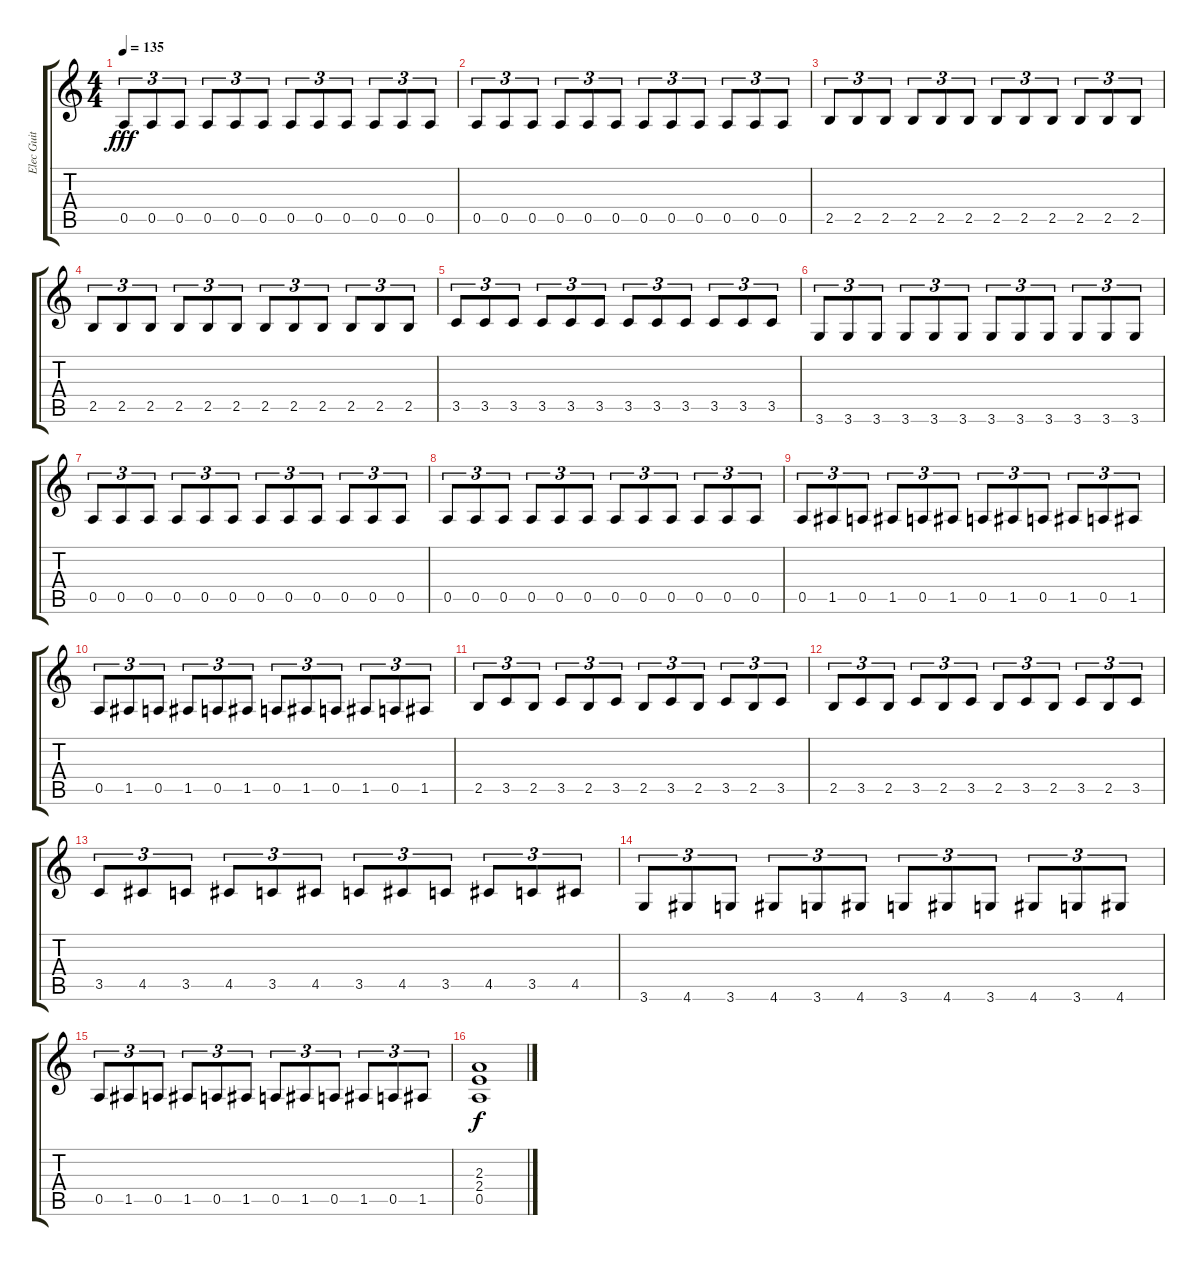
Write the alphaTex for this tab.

\track ("Elec Guit 1" "Elec Guit ") {instrument overdrivenguitar}
\staff {score tabs}
\tuning (E4 B3 G3 D3 A2 E2) {hide}
\ts (4 4)
\tempo 135
\clef g2
\ks c
0.5.8{tu (3 2) dy fff} 0.5.8{tu (3 2)} 0.5.8{tu (3 2)} 0.5.8{tu (3 2)} 0.5.8{tu (3 2)} 0.5.8{tu (3 2)} 0.5.8{tu (3 2)} 0.5.8{tu (3 2)} 0.5.8{tu (3 2)} 0.5.8{tu (3 2)} 0.5.8{tu (3 2)} 0.5.8{tu (3 2)} |
0.5.8{tu (3 2)} 0.5.8{tu (3 2)} 0.5.8{tu (3 2)} 0.5.8{tu (3 2)} 0.5.8{tu (3 2)} 0.5.8{tu (3 2)} 0.5.8{tu (3 2)} 0.5.8{tu (3 2)} 0.5.8{tu (3 2)} 0.5.8{tu (3 2)} 0.5.8{tu (3 2)} 0.5.8{tu (3 2)} |
2.5.8{tu (3 2)} 2.5.8{tu (3 2)} 2.5.8{tu (3 2)} 2.5.8{tu (3 2)} 2.5.8{tu (3 2)} 2.5.8{tu (3 2)} 2.5.8{tu (3 2)} 2.5.8{tu (3 2)} 2.5.8{tu (3 2)} 2.5.8{tu (3 2)} 2.5.8{tu (3 2)} 2.5.8{tu (3 2)} |
2.5.8{tu (3 2)} 2.5.8{tu (3 2)} 2.5.8{tu (3 2)} 2.5.8{tu (3 2)} 2.5.8{tu (3 2)} 2.5.8{tu (3 2)} 2.5.8{tu (3 2)} 2.5.8{tu (3 2)} 2.5.8{tu (3 2)} 2.5.8{tu (3 2)} 2.5.8{tu (3 2)} 2.5.8{tu (3 2)} |
3.5.8{tu (3 2)} 3.5.8{tu (3 2)} 3.5.8{tu (3 2)} 3.5.8{tu (3 2)} 3.5.8{tu (3 2)} 3.5.8{tu (3 2)} 3.5.8{tu (3 2)} 3.5.8{tu (3 2)} 3.5.8{tu (3 2)} 3.5.8{tu (3 2)} 3.5.8{tu (3 2)} 3.5.8{tu (3 2)} |
3.6.8{tu (3 2)} 3.6.8{tu (3 2)} 3.6.8{tu (3 2)} 3.6.8{tu (3 2)} 3.6.8{tu (3 2)} 3.6.8{tu (3 2)} 3.6.8{tu (3 2)} 3.6.8{tu (3 2)} 3.6.8{tu (3 2)} 3.6.8{tu (3 2)} 3.6.8{tu (3 2)} 3.6.8{tu (3 2)} |
0.5.8{tu (3 2)} 0.5.8{tu (3 2)} 0.5.8{tu (3 2)} 0.5.8{tu (3 2)} 0.5.8{tu (3 2)} 0.5.8{tu (3 2)} 0.5.8{tu (3 2)} 0.5.8{tu (3 2)} 0.5.8{tu (3 2)} 0.5.8{tu (3 2)} 0.5.8{tu (3 2)} 0.5.8{tu (3 2)} |
0.5.8{tu (3 2)} 0.5.8{tu (3 2)} 0.5.8{tu (3 2)} 0.5.8{tu (3 2)} 0.5.8{tu (3 2)} 0.5.8{tu (3 2)} 0.5.8{tu (3 2)} 0.5.8{tu (3 2)} 0.5.8{tu (3 2)} 0.5.8{tu (3 2)} 0.5.8{tu (3 2)} 0.5.8{tu (3 2)} |
0.5.8{tu (3 2)} 1.5.8{tu (3 2)} 0.5.8{tu (3 2)} 1.5.8{tu (3 2)} 0.5.8{tu (3 2)} 1.5.8{tu (3 2)} 0.5.8{tu (3 2)} 1.5.8{tu (3 2)} 0.5.8{tu (3 2)} 1.5.8{tu (3 2)} 0.5.8{tu (3 2)} 1.5.8{tu (3 2)} |
0.5.8{tu (3 2)} 1.5.8{tu (3 2)} 0.5.8{tu (3 2)} 1.5.8{tu (3 2)} 0.5.8{tu (3 2)} 1.5.8{tu (3 2)} 0.5.8{tu (3 2)} 1.5.8{tu (3 2)} 0.5.8{tu (3 2)} 1.5.8{tu (3 2)} 0.5.8{tu (3 2)} 1.5.8{tu (3 2)} |
2.5.8{tu (3 2)} 3.5.8{tu (3 2)} 2.5.8{tu (3 2)} 3.5.8{tu (3 2)} 2.5.8{tu (3 2)} 3.5.8{tu (3 2)} 2.5.8{tu (3 2)} 3.5.8{tu (3 2)} 2.5.8{tu (3 2)} 3.5.8{tu (3 2)} 2.5.8{tu (3 2)} 3.5.8{tu (3 2)} |
2.5.8{tu (3 2)} 3.5.8{tu (3 2)} 2.5.8{tu (3 2)} 3.5.8{tu (3 2)} 2.5.8{tu (3 2)} 3.5.8{tu (3 2)} 2.5.8{tu (3 2)} 3.5.8{tu (3 2)} 2.5.8{tu (3 2)} 3.5.8{tu (3 2)} 2.5.8{tu (3 2)} 3.5.8{tu (3 2)} |
3.5.8{tu (3 2)} 4.5.8{tu (3 2)} 3.5.8{tu (3 2)} 4.5.8{tu (3 2)} 3.5.8{tu (3 2)} 4.5.8{tu (3 2)} 3.5.8{tu (3 2)} 4.5.8{tu (3 2)} 3.5.8{tu (3 2)} 4.5.8{tu (3 2)} 3.5.8{tu (3 2)} 4.5.8{tu (3 2)} |
3.6.8{tu (3 2)} 4.6.8{tu (3 2)} 3.6.8{tu (3 2)} 4.6.8{tu (3 2)} 3.6.8{tu (3 2)} 4.6.8{tu (3 2)} 3.6.8{tu (3 2)} 4.6.8{tu (3 2)} 3.6.8{tu (3 2)} 4.6.8{tu (3 2)} 3.6.8{tu (3 2)} 4.6.8{tu (3 2)} |
0.5.8{tu (3 2)} 1.5.8{tu (3 2)} 0.5.8{tu (3 2)} 1.5.8{tu (3 2)} 0.5.8{tu (3 2)} 1.5.8{tu (3 2)} 0.5.8{tu (3 2)} 1.5.8{tu (3 2)} 0.5.8{tu (3 2)} 1.5.8{tu (3 2)} 0.5.8{tu (3 2)} 1.5.8{tu (3 2)} |
(2.3 2.4 0.5).1{dy f}
